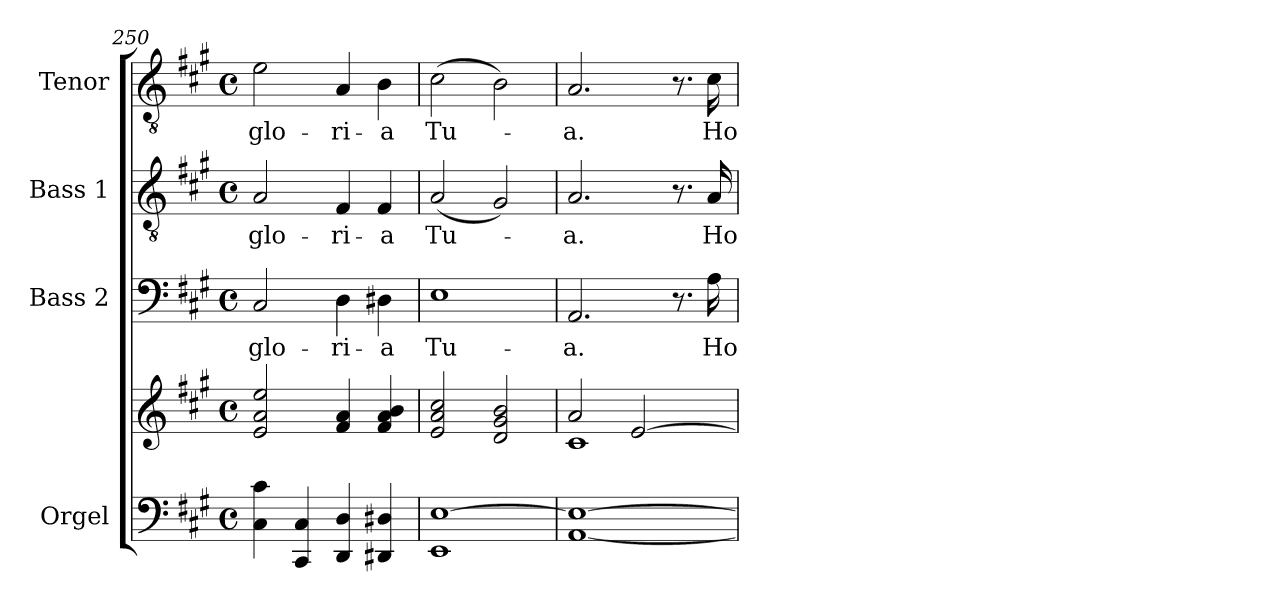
**kern	**kern	**kern	**text	**kern	**text	**kern	**text
*part4	*part4	*part3	*part3	*part2	*part2	*part1	*part1
*staff5	*staff4	*staff3	*staff3	*staff2	*staff2	*staff1	*staff1
*I"Orgel	*	*I"Bass 2	*	*I"Bass 1	*	*I"Tenor	*
*I'Org.	*	*I'B. 2	*	*I'B. 1	*	*I'T.	*
*clefF4	*clefG2	*clefF4	*	*clefGv2	*	*clefGv2	*
*k[f#c#g#]	*k[f#c#g#]	*k[f#c#g#]	*	*k[f#c#g#]	*	*k[f#c#g#]	*
*A:	*A:	*A:	*	*A:	*	*A:	*
*M4/4	*M4/4	*M4/4	*	*M4/4	*	*M4/4	*
*met(c)	*met(c)	*met(c)	*	*met(c)	*	*met(c)	*
=250	=250	=250	=250	=250	=250	=250	=250
!	!	!	!LO:LY:b	!	!LO:LY:b	!	!LO:LY:b
4C#\ 4c#\	2e/ 2a/ 2ee/	2C#/	glo-	2A/	glo-	2e\	glo-
4CC#/ 4C#/	.	.	.	.	.	.	.
!	!	!	!LO:LY:b	!	!LO:LY:b	!	!LO:LY:b
4DD/ 4D/	4f#/ 4a/	4D\	-ri-	4F#/	-ri-	4A/	-ri-
!	!	!	!LO:LY:b	!	!LO:LY:b	!	!LO:LY:b
4DD#X/ 4D#X/	4f#/ 4a/ 4b/	4D#X\	-a	4F#/	-a	4B\	-a
!!LO:LB:g=z
=251	=251	=251	=251	=251	=251	=251	=251
!	!	!	!LO:LY:b	!	!LO:LY:b	!	!LO:LY:b
1EE [>1E	2e/ 2a/ 2cc#/	1E	Tu-	(<2A/	Tu-	(>2c#\	Tu-
.	2d/ 2g#/ 2b/	.	.	2G#/)	.	2B\)	.
=252	=252	=252	=252	=252	=252	=252	=252
*	*^	*	*	*	*	*	*
!	!	!	!	!LO:LY:b	!	!LO:LY:b	!	!LO:LY:b
[1AA 1E_	2a/	1c#	2.AA/	-a.	2.A/	-a.	2.A/	-a.
.	[>2e/	.	.	.	.	.	.	.
.	.	.	8.r	.	8.r	.	8.r	.
!	!	!	!	!LO:LY:b	!	!LO:LY:b	!	!LO:LY:b
.	.	.	16A\	Ho-	16A/	Ho-	16c#\	Ho-
*	*v	*v	*	*	*	*	*	*
=	=	=	=	=	=	=	=
*-	*-	*-	*-	*-	*-	*-	*-
